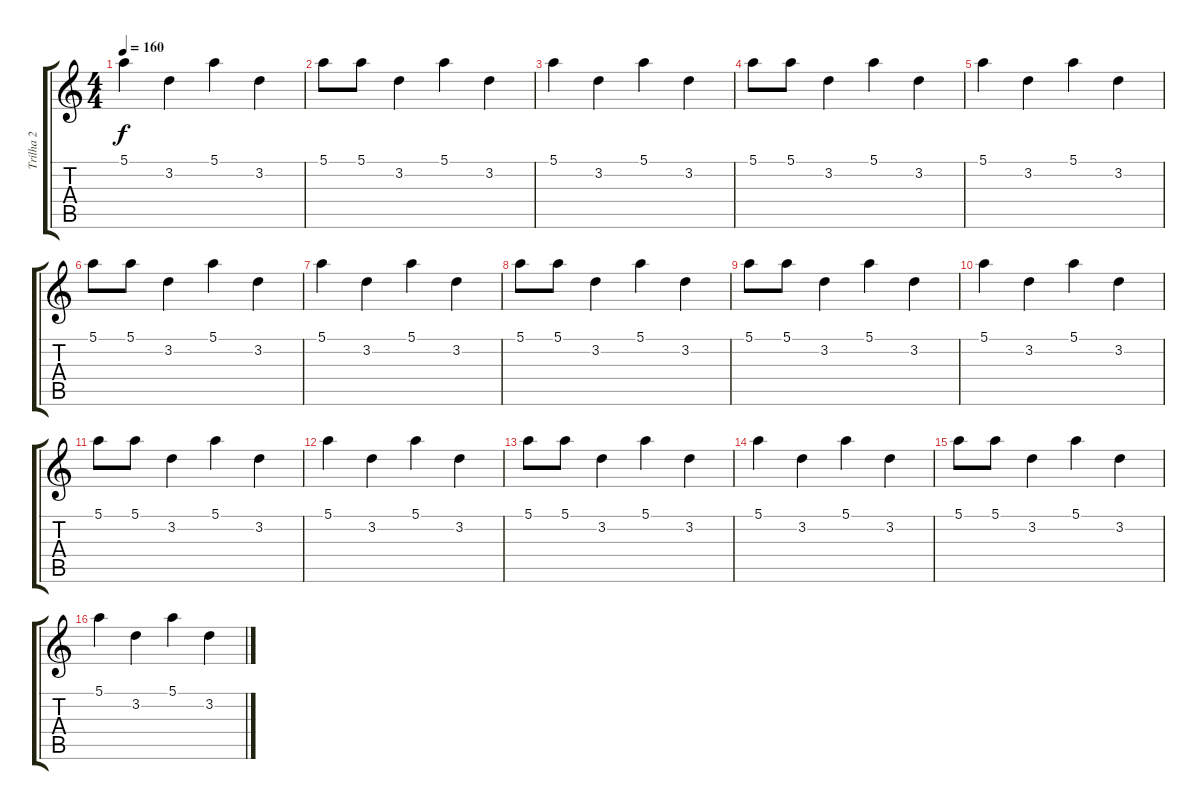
\track ("Trilha 2" "Trilha 2") {instrument acousticguitarsteel}
\staff {score tabs}
\tuning (E4 B3 G3 D3 A2 E2) {hide}
\ts (4 4)
\tempo 160
\clef g2
\ks c
5.1.4{dy f} 3.2.4 5.1.4 3.2.4 |
5.1.8 5.1.8 3.2.4 5.1.4 3.2.4 |
5.1.4 3.2.4 5.1.4 3.2.4 |
5.1.8 5.1.8 3.2.4 5.1.4 3.2.4 |
5.1.4 3.2.4 5.1.4 3.2.4 |
5.1.8 5.1.8 3.2.4 5.1.4 3.2.4 |
5.1.4 3.2.4 5.1.4 3.2.4 |
5.1.8 5.1.8 3.2.4 5.1.4 3.2.4 |
5.1.8 5.1.8 3.2.4 5.1.4 3.2.4 |
5.1.4 3.2.4 5.1.4 3.2.4 |
5.1.8 5.1.8 3.2.4 5.1.4 3.2.4 |
5.1.4 3.2.4 5.1.4 3.2.4 |
5.1.8 5.1.8 3.2.4 5.1.4 3.2.4 |
5.1.4 3.2.4 5.1.4 3.2.4 |
5.1.8 5.1.8 3.2.4 5.1.4 3.2.4 |
5.1.4 3.2.4 5.1.4 3.2.4
